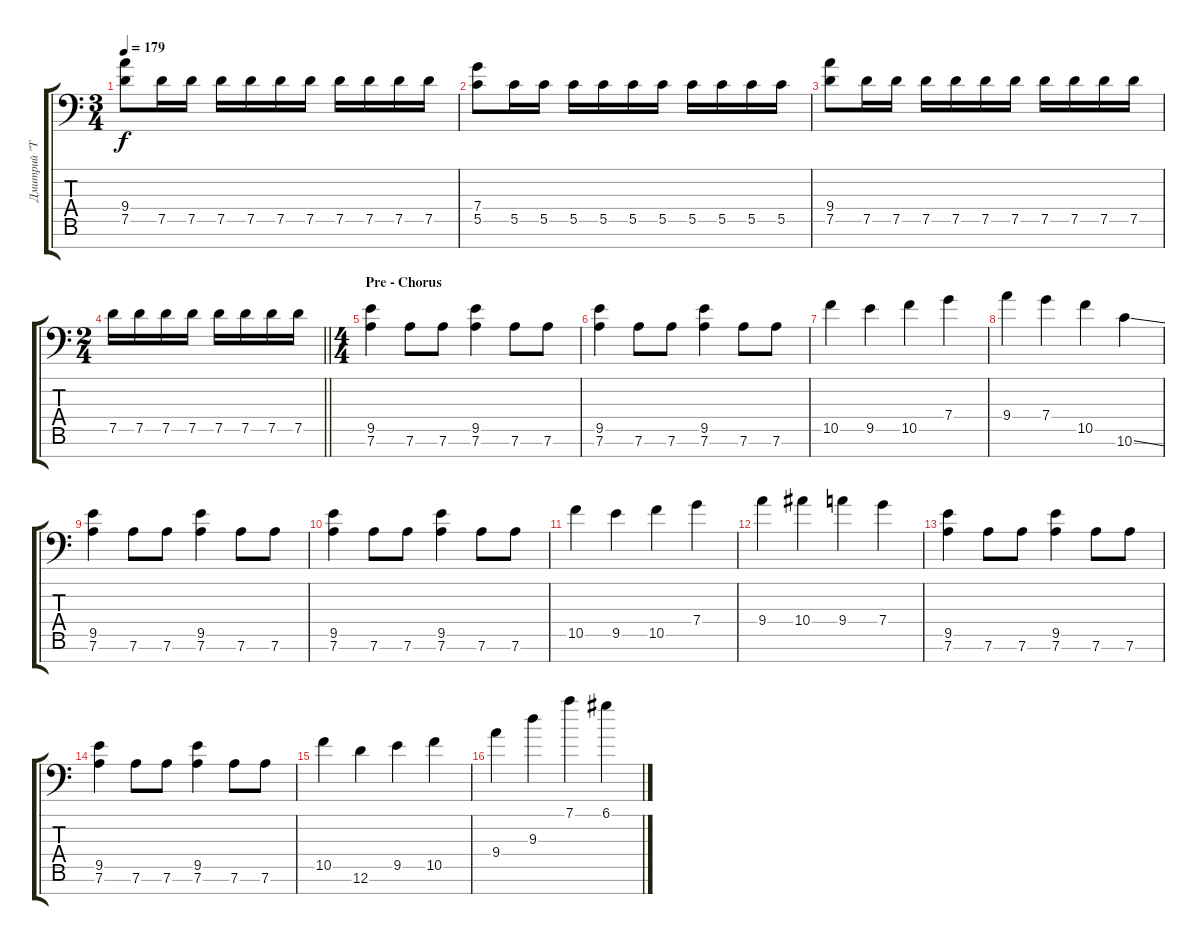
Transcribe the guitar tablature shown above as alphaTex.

\track ("Дмитрий \"Terris\" Процко" "Дмитрий \"T") {instrument distortionguitar}
\staff {score tabs}
\tuning (D4 A3 F3 C3 G2 D2 A1) {hide}
\ts (3 4)
\tempo 179
\clef f4
\ks c
(9.4 7.5).8{dy f} 7.5.16 7.5.16 7.5.16 7.5.16 7.5.16 7.5.16 7.5.16 7.5.16 7.5.16 7.5.16 |
(7.4 5.5).8 5.5.16 5.5.16 5.5.16 5.5.16 5.5.16 5.5.16 5.5.16 5.5.16 5.5.16 5.5.16 |
(9.4 7.5).8 7.5.16 7.5.16 7.5.16 7.5.16 7.5.16 7.5.16 7.5.16 7.5.16 7.5.16 7.5.16 |
\ts (2 4)
\barLineRight lightlight
7.5.16 7.5.16 7.5.16 7.5.16 7.5.16 7.5.16 7.5.16 7.5.16 |
\ts (4 4)
\section ("" "Pre - Chorus")
(9.5 7.6).4 7.6.8 7.6.8 (9.5 7.6).4 7.6.8 7.6.8 |
(9.5 7.6).4 7.6.8 7.6.8 (9.5 7.6).4 7.6.8 7.6.8 |
10.5.4 9.5.4 10.5.4 7.4.4 |
9.4.4 7.4.4 10.5.4 10.6{ss}.4 |
(9.5 7.6).4 7.6.8 7.6.8 (9.5 7.6).4 7.6.8 7.6.8 |
(9.5 7.6).4 7.6.8 7.6.8 (9.5 7.6).4 7.6.8 7.6.8 |
10.5.4 9.5.4 10.5.4 7.4.4 |
9.4.4 10.4.4 9.4.4 7.4.4 |
(9.5 7.6).4 7.6.8 7.6.8 (9.5 7.6).4 7.6.8 7.6.8 |
(9.5 7.6).4 7.6.8 7.6.8 (9.5 7.6).4 7.6.8 7.6.8 |
10.5.4 12.6.4 9.5.4 10.5.4 |
9.4.4 9.3.4 7.1.4 6.1.4
